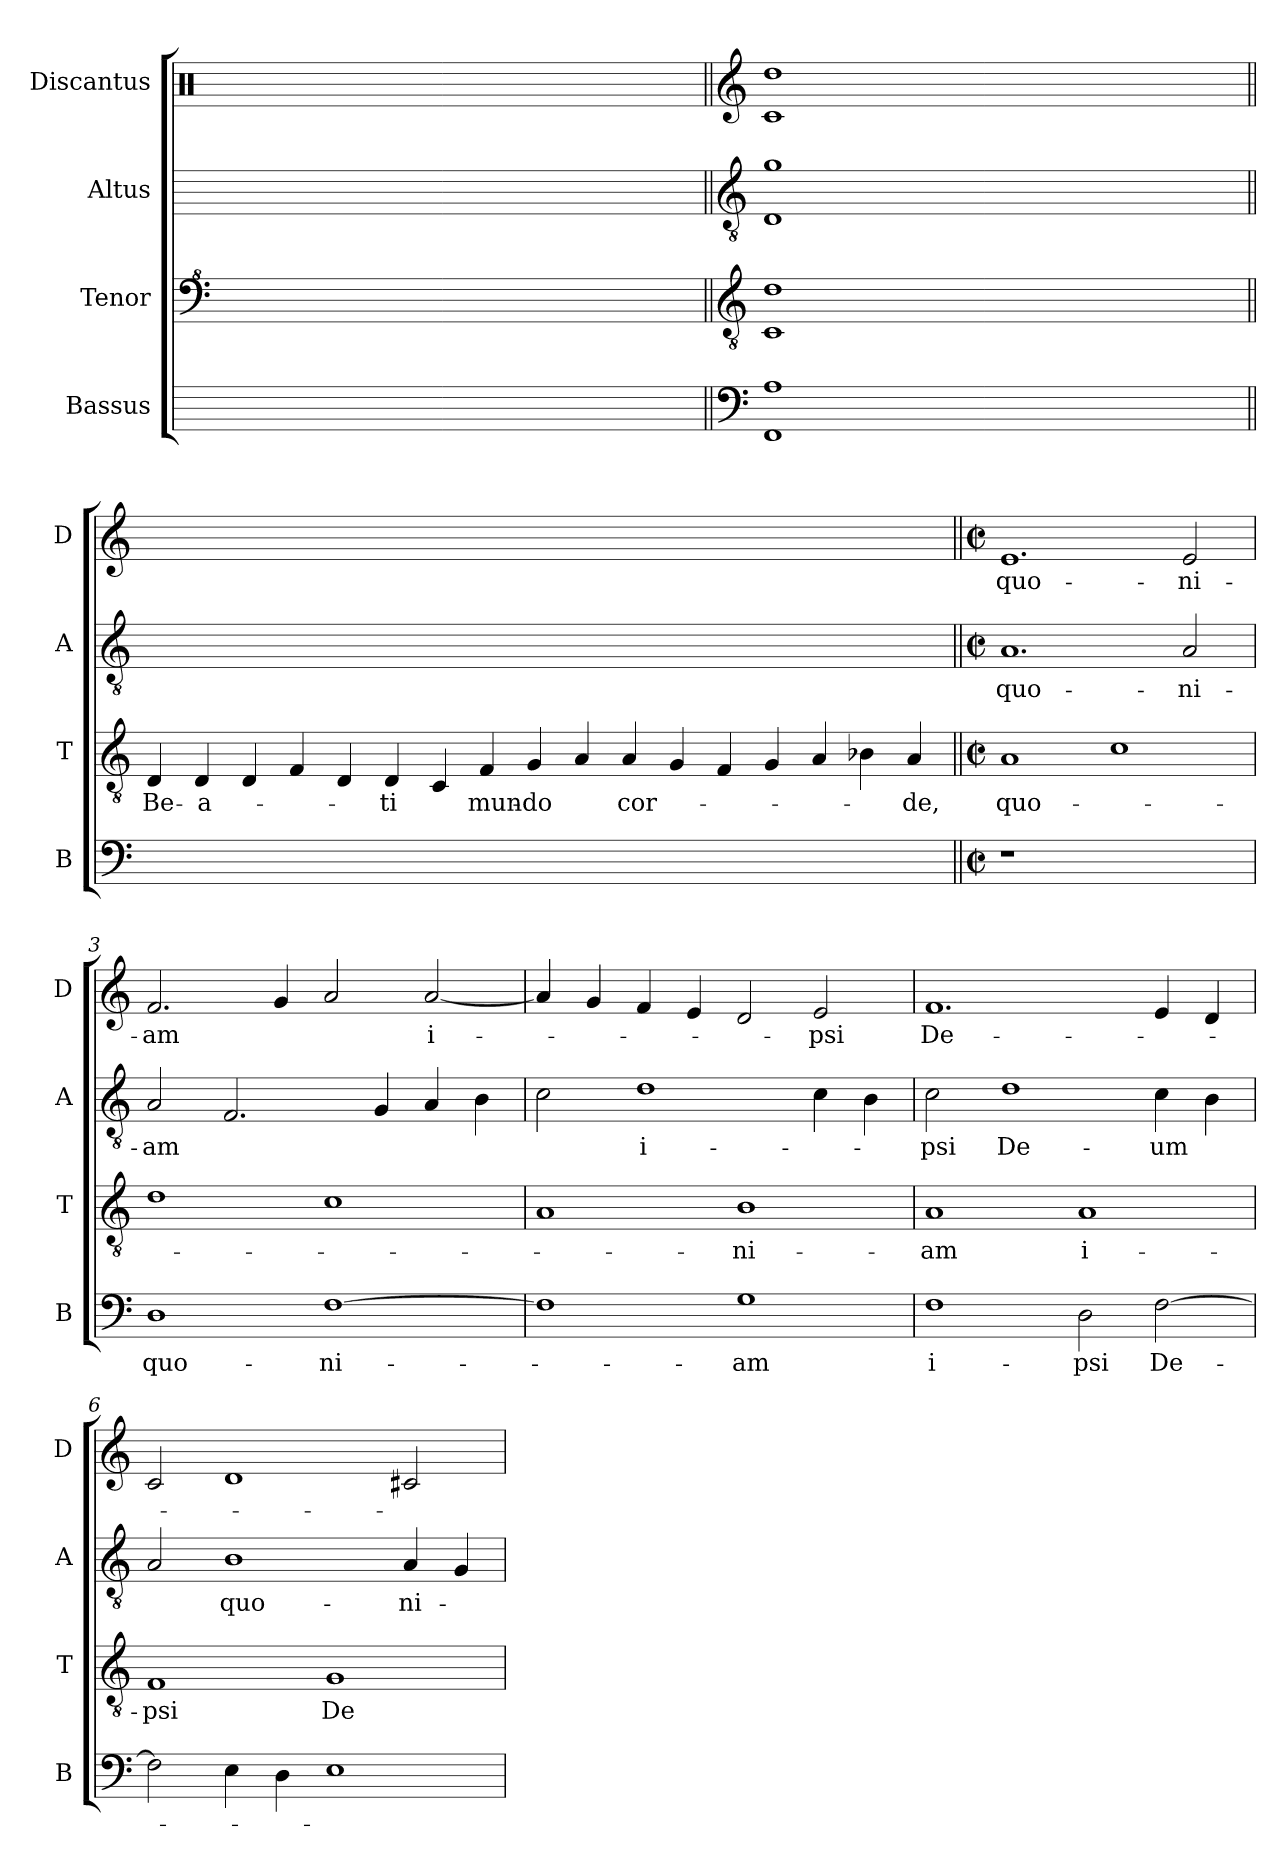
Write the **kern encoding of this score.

**kern	**text	**kern	**text	**kern	**text	**kern	**text
*part4	*part4	*part3	*part3	*part2	*part2	*part1	*part1
*staff4	*staff4	*staff3	*staff3	*staff2	*staff2	*staff1	*staff1
*I"Bassus	*	*I"Tenor	*	*I"Altus	*	*I"Discantus	*
*I'B	*	*I'T	*	*I'A	*	*I'D	*
*	*	*clefF^4	*	*	*	*clefX	*
*k[]	*	*k[]	*	*k[]	*	*k[]	*
*C:	*	*C:	*	*C:	*	*C:	*
=	=	=	=	=	=	=	=
1ryy	.	1ryy	.	1ryy	.	1ryy	.
=1X||	=1X||	=1X||	=1X||	=1X||	=1X||	=1X||	=1X||
*clefF4	*	*clefGv2	*	*clefGv2	*	*clefG2	*
1FF 1A	.	1C 1d	.	1D 1g	.	1c 1dd	.
!!LO:LB:g=z
=1||	=1||	=1||	=1||	=1||	=1||	=1||	=1||
!	!	!	!LO:LY:b	!	!	!	!
1ryy	.	4D	Be-	1ryy	.	1ryy	.
!	!	!	!LO:LY:b	!	!	!	!
.	.	4D	-a-	.	.	.	.
.	.	4D	.	.	.	.	.
.	.	4F	.	.	.	.	.
0ryy	.	4D	.	0ryy	.	0ryy	.
!	!	!	!LO:LY:b	!	!	!	!
.	.	4D	-ti	.	.	.	.
.	.	4C	.	.	.	.	.
!	!	!	!LO:LY:b	!	!	!	!
.	.	4F	mun-	.	.	.	.
!	!	!	!LO:LY:b	!	!	!	!
.	.	4G	-do	.	.	.	.
.	.	4A	.	.	.	.	.
!	!	!	!LO:LY:b	!	!	!	!
.	.	4A	cor-	.	.	.	.
.	.	4G	.	.	.	.	.
1ryy	.	4F	.	1ryy	.	1ryy	.
.	.	4G	.	.	.	.	.
.	.	4A	.	.	.	.	.
.	.	4B-X	.	.	.	.	.
!	!	!	!LO:LY:b	!	!	!	!
4ryy	.	4A	-de,	4ryy	.	4ryy	.
=2||	=2||	=2||	=2||	=2||	=2||	=2||	=2||
*M2/2	*	*M2/2	*	*M2/2	*	*M2/2	*
*met(c|)	*	*met(c|)	*	*met(c|)	*	*met(c|)	*
!	!	!	!LO:LY:b	!	!LO:LY:b	!	!LO:LY:b
1r	.	1A	quo-	1.A	quo-	1.e	quo-
1ryy	.	1c	.	.	.	.	.
!	!	!	!	!	!LO:LY:b	!	!LO:LY:b
.	.	.	.	2A/	-ni-	2e/	-ni-
=3	=3	=3	=3	=3	=3	=3	=3
!	!LO:LY:b	!	!	!	!LO:LY:b	!	!LO:LY:b
1D	quo-	1d	.	2A/	-am	2.f/	-am
.	.	.	.	2.F/	.	.	.
.	.	.	.	.	.	4g/	.
!	!LO:LY:b	!	!	!	!	!	!
[1F	-ni-	1c	.	.	.	2a/	.
.	.	.	.	4G/	.	.	.
!	!	!	!	!	!	!	!LO:LY:b
.	.	.	.	4A/	.	[2a/	i-
.	.	.	.	4B\	.	.	.
!!LO:LB:g=z
=4	=4	=4	=4	=4	=4	=4	=4
1F]	.	1A	.	2c\	.	4a/]	.
.	.	.	.	.	.	4g/	.
!	!	!	!	!	!LO:LY:b	!	!
.	.	.	.	1d	i-	4f/	.
.	.	.	.	.	.	4e/	.
!	!LO:LY:b	!	!LO:LY:b	!	!	!	!
1G	-am	1B	-ni-	.	.	2d/	.
!	!	!	!	!	!	!	!LO:LY:b
.	.	.	.	4c\	.	2e/	-psi
.	.	.	.	4B\	.	.	.
=5	=5	=5	=5	=5	=5	=5	=5
!	!LO:LY:b	!	!LO:LY:b	!	!LO:LY:b	!	!LO:LY:b
1F	i-	1A	-am	2c\	-psi	1.f	De-
!	!	!	!	!	!LO:LY:b	!	!
.	.	.	.	1d	De-	.	.
!	!LO:LY:b	!	!LO:LY:b	!	!	!	!
2D\	-psi	1A	i-	.	.	.	.
!	!LO:LY:b	!	!	!	!LO:LY:b	!	!
[2F\	De-	.	.	4c\	-um	4e/	.
.	.	.	.	4B\	.	4d/	.
=6	=6	=6	=6	=6	=6	=6	=6
!	!	!	!LO:LY:b	!	!	!	!
2F\]	.	1F	-psi	2A/	.	2c/	.
!	!	!	!	!	!LO:LY:b	!	!
4E\	.	.	.	1B	quo-	1d	.
4D\	.	.	.	.	.	.	.
!	!	!	!LO:LY:b	!	!	!	!
1E	.	1G	De-	.	.	.	.
!	!	!	!	!	!LO:LY:b	!	!
.	.	.	.	4A/	-ni-	2c#X/	.
.	.	.	.	4G/	.	.	.
=	=	=	=	=	=	=	=
*-	*-	*-	*-	*-	*-	*-	*-
